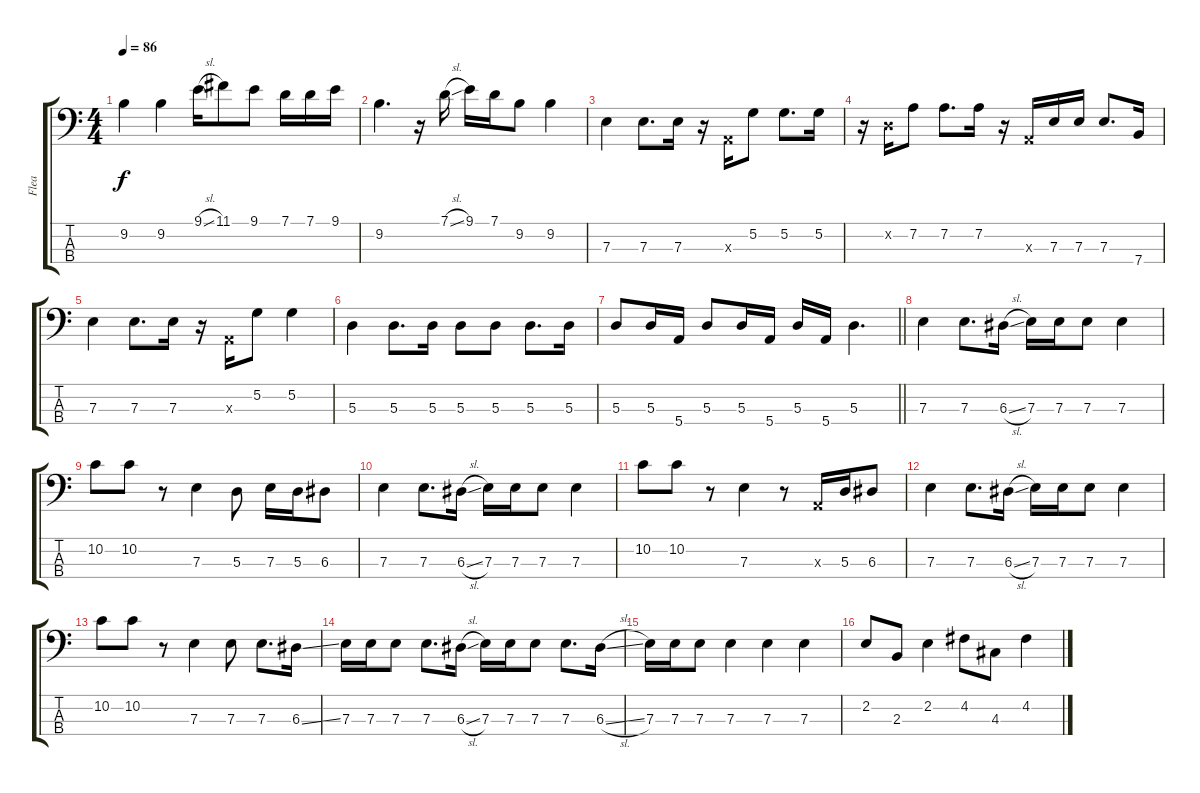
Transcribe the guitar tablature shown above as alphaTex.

\track ("Flea" "Flea") {instrument electricbassfinger}
\staff {score tabs}
\tuning (G2 D2 A1 E1) {hide}
\ts (4 4)
\tempo 86
\clef f4
\ks c
9.2.4{dy f} 9.2.4 9.1{sl}.16 11.1.8 9.1.8 7.1.16 7.1.16 9.1.16 |
9.2.4{d} r.16 7.1{sl}.16 9.1.16 7.1.16 9.2.8 9.2.4 |
7.3.4 7.3.8{d} 7.3.16 r.16 0.3{x}.16 5.2.8 5.2.8{d} 5.2.16 |
r.16 0.2{x}.16 7.2.8 7.2.8{d} 7.2.16 r.16 0.3{x}.16 7.3.16 7.3.16 7.3.8{d} 7.4.16 |
7.3.4 7.3.8{d} 7.3.16 r.16 0.3{x}.16 5.2.8 5.2.4 |
5.3.4 5.3.8{d} 5.3.16 5.3.8 5.3.8 5.3.8{d} 5.3.16 |
\barLineRight lightlight
5.3.8 5.3.16 5.4.16 5.3.8 5.3.16 5.4.16 5.3.16 5.4.16 5.3.4{d} |
7.3.4 7.3.8{d} 6.3{sl}.16 7.3.16 7.3.16 7.3.8 7.3.4 |
10.2.8 10.2.8 r.8 7.3.4 5.3.8 7.3.16 5.3.16 6.3.8 |
7.3.4 7.3.8{d} 6.3{sl}.16 7.3.16 7.3.16 7.3.8 7.3.4 |
10.2.8 10.2.8 r.8 7.3.4 r.8 0.3{x}.16 5.3.16 6.3.8 |
7.3.4 7.3.8{d} 6.3{sl}.16 7.3.16 7.3.16 7.3.8 7.3.4 |
10.2.8 10.2.8 r.8 7.3.4 7.3.8 7.3.8{d} 6.3{ss}.16 |
7.3.16 7.3.16 7.3.8 7.3.8{d} 6.3{sl}.16 7.3.16 7.3.16 7.3.8 7.3.8{d} 6.3{sl}.16 |
7.3.16 7.3.16 7.3.8 7.3.4 7.3.4 7.3.4 |
2.2.8 2.3.8 2.2.4 4.2.8 4.3.8 4.2.4
